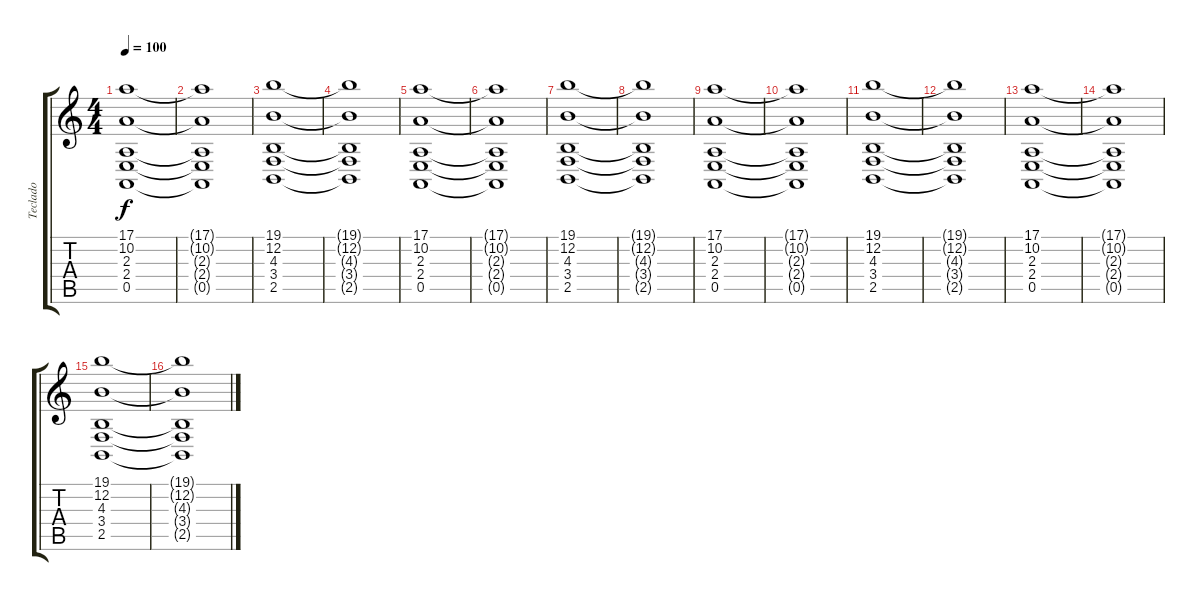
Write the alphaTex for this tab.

\track ("Teclado" "Teclado") {instrument acousticgrandpiano}
\staff {score tabs}
\tuning (E4 B3 G3 D3 A2 E2) {hide}
\ts (4 4)
\tempo 100
\clef g2
\ks c
(17.1 10.2 2.3 2.4 0.5).1{dy f} |
(17.1{t} 10.2{t} 2.3{t} 2.4{t} 0.5{t}).1 |
(19.1 12.2 4.3 3.4 2.5).1 |
(19.1{t} 12.2{t} 4.3{t} 3.4{t} 2.5{t}).1 |
(17.1 10.2 2.3 2.4 0.5).1 |
(17.1{t} 10.2{t} 2.3{t} 2.4{t} 0.5{t}).1 |
(19.1 12.2 4.3 3.4 2.5).1 |
(19.1{t} 12.2{t} 4.3{t} 3.4{t} 2.5{t}).1 |
(17.1 10.2 2.3 2.4 0.5).1 |
(17.1{t} 10.2{t} 2.3{t} 2.4{t} 0.5{t}).1 |
(19.1 12.2 4.3 3.4 2.5).1 |
(19.1{t} 12.2{t} 4.3{t} 3.4{t} 2.5{t}).1 |
(17.1 10.2 2.3 2.4 0.5).1 |
(17.1{t} 10.2{t} 2.3{t} 2.4{t} 0.5{t}).1 |
(19.1 12.2 4.3 3.4 2.5).1 |
(19.1{t} 12.2{t} 4.3{t} 3.4{t} 2.5{t}).1
